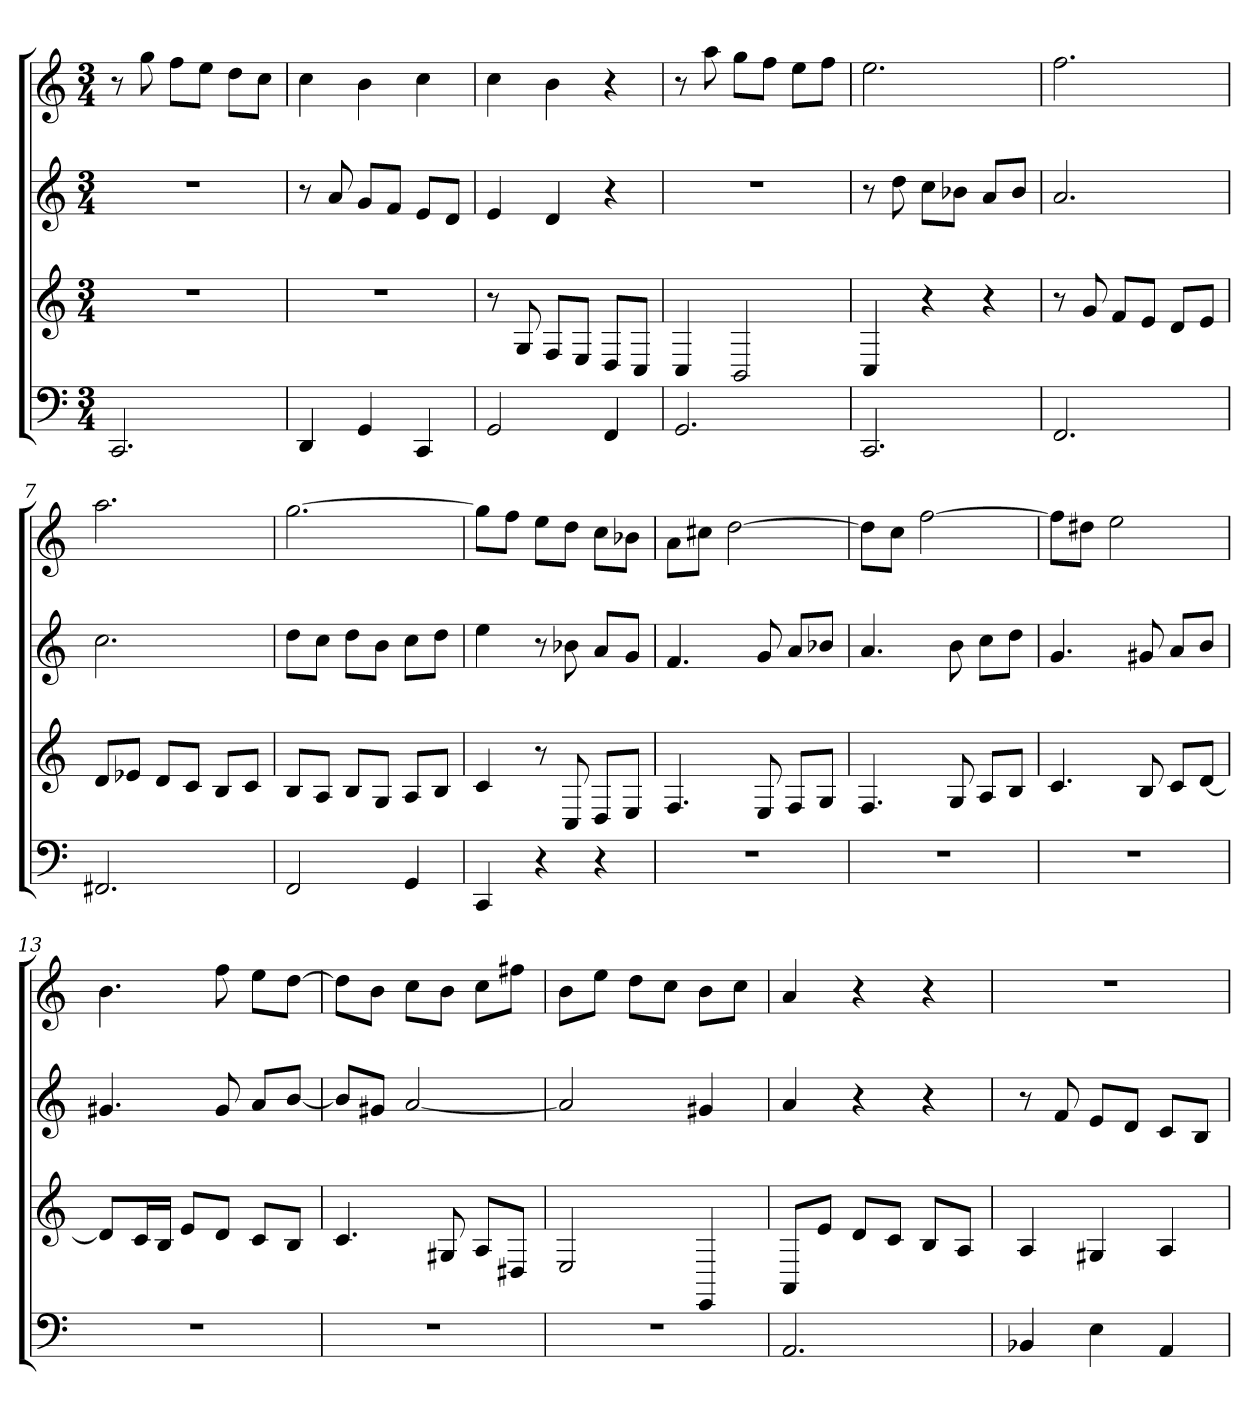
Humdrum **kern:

**kern	**kern	**kern	**kern
*part4	*part3	*part2	*part1
*staff4	*staff3	*staff2	*staff1
*k[]	*k[]	*k[]	*k[]
*M3/4	*M3/4	*M3/4	*M3/4
*MM60	*MM60	*MM60	*MM60
=1	=1	=1	=1
2.CC	2.r	2.r	8r
.	.	.	8gg
.	.	.	8ffL
.	.	.	8eeJ
.	.	.	8ddL
.	.	.	8ccJ
=2	=2	=2	=2
4DD	2.r	8r	4cc
.	.	8a	.
4GG	.	8gL	4b
.	.	8fJ	.
4CC	.	8eL	4cc
.	.	8dJ	.
=3	=3	=3	=3
2GG	8r	4e	4cc
.	8G	.	.
.	8FL	4d	4b
.	8EJ	.	.
4FF	8DL	4r	4r
.	8CJ	.	.
=4	=4	=4	=4
2.GG	4C	2.r	8r
.	.	.	8aa
.	2BB	.	8ggL
.	.	.	8ffJ
.	.	.	8eeL
.	.	.	8ffJ
=5	=5	=5	=5
2.CC	4C	8r	2.ee
.	.	8dd	.
.	4r	8ccL	.
.	.	8b-XJ	.
.	4r	8aL	.
.	.	8b-J	.
=6	=6	=6	=6
2.FF	8r	2.a	2.ff
.	8g	.	.
.	8fL	.	.
.	8eJ	.	.
.	8dL	.	.
.	8eJ	.	.
=7	=7	=7	=7
2.FF#X	8dL	2.cc	2.aa
.	8e-XJ	.	.
.	8dL	.	.
.	8cJ	.	.
.	8BL	.	.
.	8cJ	.	.
=8	=8	=8	=8
2FF	8BL	8ddL	[2.gg
.	8AJ	8ccJ	.
.	8BL	8ddL	.
.	8GJ	8bJ	.
4GG	8AL	8ccL	.
.	8BJ	8ddJ	.
=9	=9	=9	=9
4CC	4c	4ee	8ggL]
.	.	.	8ffJ
4r	8r	8r	8eeL
.	8C	8b-X	8ddJ
4r	8DL	8aL	8ccL
.	8EJ	8gJ	8b-XJ
=10	=10	=10	=10
2.r	4.F	4.f	8aL
.	.	.	8cc#XJ
.	.	.	[2dd
.	8E	8g	.
.	8FL	8aL	.
.	8GJ	8b-XJ	.
=11	=11	=11	=11
2.r	4.F	4.a	8ddL]
.	.	.	8ccJ
.	.	.	[2ff
.	8G	8b	.
.	8AL	8ccL	.
.	8BJ	8ddJ	.
=12	=12	=12	=12
2.r	4.c	4.g	8ffL]
.	.	.	8dd#XJ
.	.	.	2ee
.	8B	8g#X	.
.	8cL	8aL	.
.	[8dJ	8bJ	.
=13	=13	=13	=13
2.r	8dL]	4.g#X	4.b
.	16cL	.	.
.	16BJJ	.	.
.	8eL	.	.
.	8dJ	8g#	8ff
.	8cL	8aL	8eeL
.	8BJ	[8bJ	[8ddJ
=14	=14	=14	=14
2.r	4.c	8bL]	8ddL]
.	.	8g#XJ	8bJ
.	.	[2a	8ccL
.	8G#X	.	8bJ
.	8AL	.	8ccL
.	8D#XJ	.	8ff#XJ
=15	=15	=15	=15
2.r	2E	2a]	8bL
.	.	.	8eeJ
.	.	.	8ddL
.	.	.	8ccJ
.	4EE	4g#X	8bL
.	.	.	8ccJ
=16	=16	=16	=16
2.AA	8AAL	4a	4a
.	8eJ	.	.
.	8dL	4r	4r
.	8cJ	.	.
.	8BL	4r	4r
.	8AJ	.	.
=17	=17	=17	=17
4BB-X	4A	8r	2.r
.	.	8f	.
4E	4G#X	8eL	.
.	.	8dJ	.
4AA	4A	8cL	.
.	.	8BJ	.
=	=	=	=
*-	*-	*-	*-
